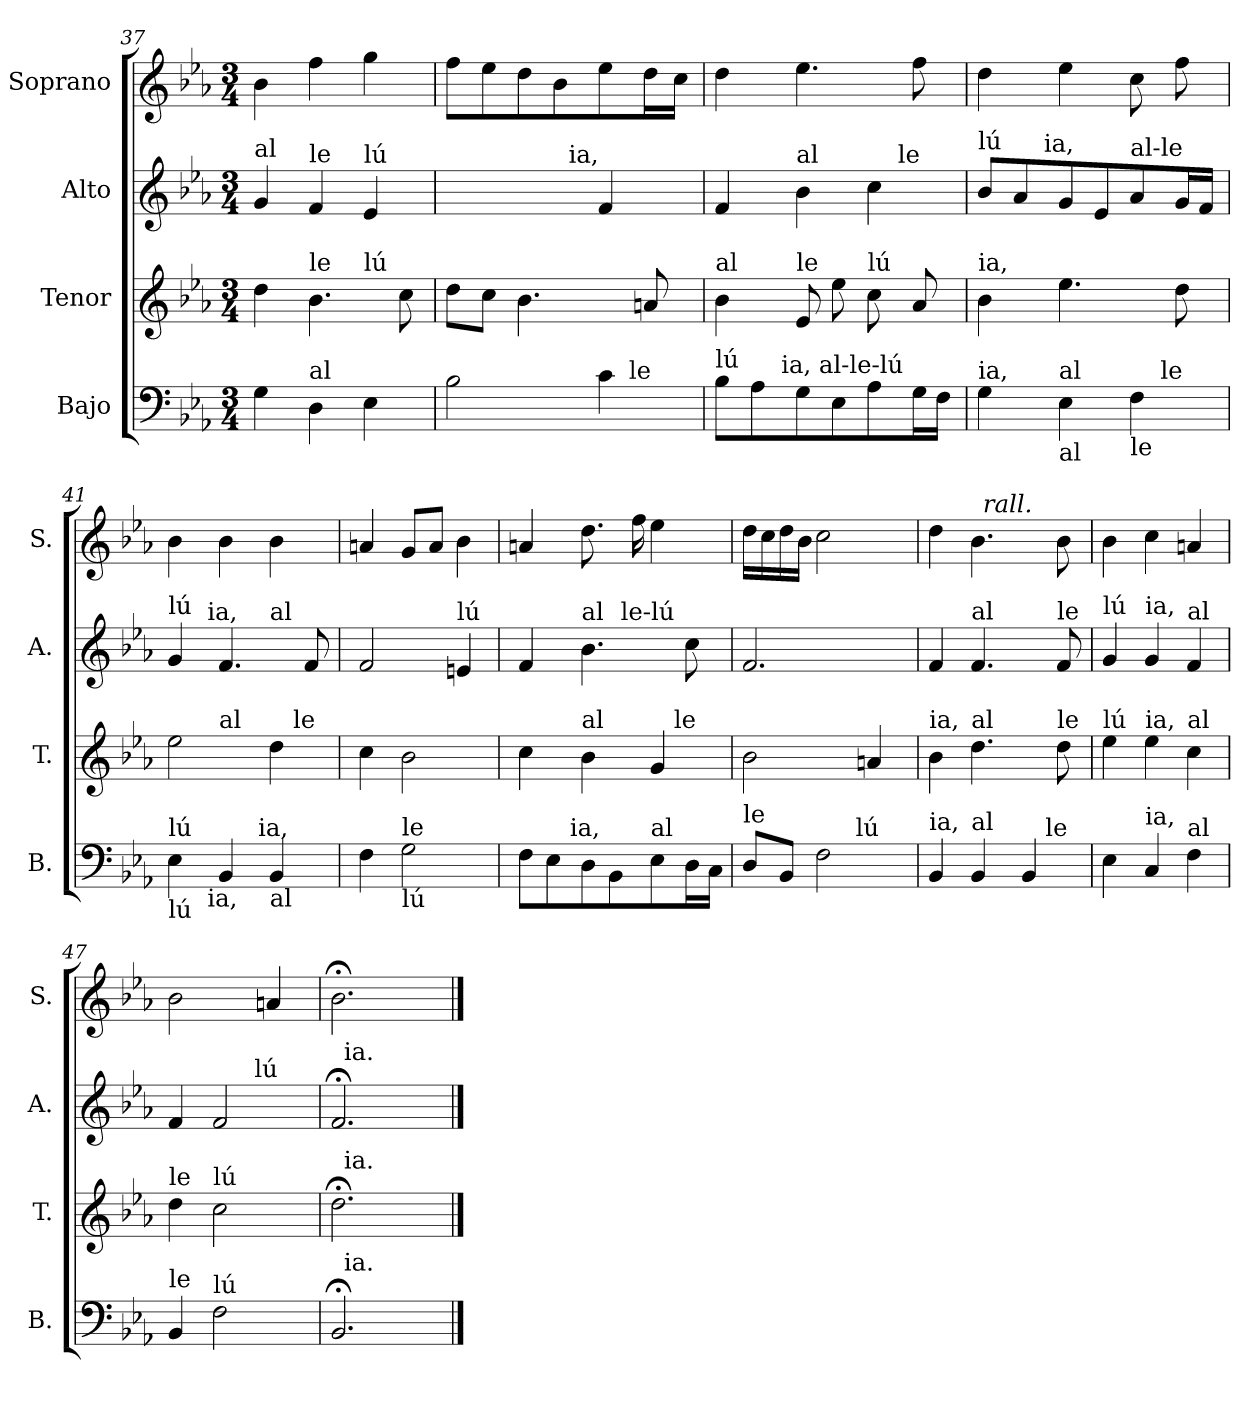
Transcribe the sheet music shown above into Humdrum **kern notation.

**kern	**kern	**kern	**kern
*part4	*part3	*part2	*part1
*staff4	*staff3	*staff2	*staff1
*I"Bajo	*I"Tenor	*I"Alto	*I"Soprano
*I'B.	*I'T.	*I'A.	*I'S.
*clefF4	*clefG2	*clefG2	*clefG2
*ITrd7c12	*	*	*
*k[b-e-a-]	*k[b-e-a-]	*k[b-e-a-]	*k[b-e-a-]
*E-:	*E-:	*E-:	*E-:
*M3/4	*M3/4	*M3/4	*M3/4
=37	=37	=37	=37
!	!	!LO:TX:a:t=al	!
!	!LO:TX:a:t=al	!	!
*	*^	*	*
4GG\	4dd\	2ryy	4g/	4b-\
!	!	!	!LO:TX:a:t=le	!
!	!LO:TX:a:t=le	!	!	!
!LO:TX:a:t=al	!	!	!	!
4DD\	4.b-\	.	4f/	4ff\
!	!	!	!LO:TX:a:t=lú	!
!	!	!LO:TX:a:t=lú	!	!
4EE-\	.	4ryy	4e-/	4gg\
.	8cc\	.	.	.
=38	=38	=38	=38	=38
!	!LO:TX:a:t=ia,	!	!	!
*^	*v	*v	*^	*
2BB-\	2ryy	8dd\L	2ryy	4ryy	8ff\L
.	.	8cc\J	.	.	8ee-\
.	.	4.b-\	.	8ryy	8dd\
.	.	.	.	32ryy	8b-\
!	!	!	!	!LO:TX:a:t=ia,	!
.	.	.	.	4ryy	.
4C\	16.ryy	.	4f/	.	8ee-\
!	!LO:TX:a:t=le	!	!	!	!
.	8ryy	.	.	.	.
.	.	8an/	.	.	16dd\L
.	.	.	.	16.ryy	.
.	.	.	.	.	16cc\JJ
.	32ryy	.	.	.	.
=39	=39	=39	=39	=39	=39
!	!	!LO:TX:a:t=al	!	!	!
!LO:TX:a:t=lú	!	!	!	!	!
8BB-\L	8..ryy	4b-\	4f/	2ryy	4dd\
8AA-\	.	.	.	.	.
!	!LO:TX:a:t=ia, al-le-lú	!	!	!	!
.	2ryy	.	.	.	.
!	!	!	!LO:TX:a:t=al	!	!
!	!	!LO:TX:a:t=le	!	!	!
8GG\	.	8e-/	4b-\	.	4.ee-\
8EE-\	.	8ee-\	.	.	.
!	!	!LO:TX:a:t=lú	!	!	!
8AA-\	.	8cc\	4cc\	16.ryy	.
!	!	!	!	!LO:TX:a:t=le	!
.	.	.	.	8ryy	.
16GG\L	.	8a-/	.	.	8ff\
16FF\JJ	.	.	.	.	.
.	32ryy	.	.	32ryy	.
!!LO:PB:g=z
=40	=40	=40	=40	=40	=40
!	!	!	!LO:TX:a:t=lú	!	!
!	!	!LO:TX:a:t=ia,	!	!	!
!LO:TX:a:t=ia,	!	!	!	!	!
4GG\	2ryy	4b-\	8b-/L	8..ryy	4dd\
.	.	.	8a-/	.	.
!	!	!	!	!LO:TX:a:t=ia,	!
.	.	.	.	2ryy	.
!LO:TX:b:t=al	!	!	!	!	!
!LO:TX:a:t=al	!	!	!	!	!
4EE-\	.	4.ee-\	8g/	.	4ee-\
.	.	.	8e-/	.	.
!	!	!	!LO:TX:a:t=al-le	!	!
!LO:TX:b:t=le	!	!	!	!	!
4FF\	16.ryy	.	8a-/	.	8cc\
!	!LO:TX:a:t=le	!	!	!	!
.	8ryy	.	.	.	.
.	.	8dd\	16g/L	.	8ff\
.	.	.	16f/JJ	.	.
.	32ryy	.	.	32ryy	.
=41	=41	=41	=41	=41	=41
!	!	!	!LO:TX:a:t=lú	!	!
!LO:TX:b:t=lú	!	!	!	!	!
!LO:TX:a:t=lú	!	!	!	!	!
*	*^	*^	*	*^	*
*	*	*	*	*^	*	*	*	*
4EE-\	8..ryy	4...ryy	2ee-\	4ryy	2ryy	4g/	8..ryy	2ryy	4b-\
!	!	!	!	!	!	!	!LO:TX:a:t=ia,	!	!
!	!LO:TX:b:t=ia,	!	!	!	!	!	!	!	!
.	2ryy	.	.	.	.	.	2ryy	.	.
!	!	!	!	!LO:TX:a:t=al	!	!	!	!	!
4BBB-/	.	.	.	2ryy	.	4.f/	.	.	4b-\
!	!	!LO:TX:a:t=ia,	!	!	!	!	!	!	!
.	.	4ryy	.	.	.	.	.	.	.
!	!	!	!	!	!	!	!	!LO:TX:a:t=al	!
!LO:TX:b:t=al	!	!	!	!	!	!	!	!	!
4BBB-/	.	.	4dd\	.	16.ryy	.	.	4ryy	4b-\
!	!	!	!	!	!LO:TX:a:t=le	!	!	!	!
.	.	.	.	.	8ryy	.	.	.	.
.	.	.	.	.	.	8f/	.	.	.
.	32ryy	32ryy	.	.	32ryy	.	32ryy	.	.
=42	=42	=42	=42	=42	=42	=42	=42	=42	=42
!	!	!	!	!	!	!LO:TX:a:t=le	!	!	!
!	!	!	!LO:TX:a:t=lú	!	!	!	!	!	!
!LO:TX:b:t=le	!	!	!	!	!	!	!	!	!
!LO:TX:a:t=al	!	!	!	!	!	!	!	!	!
*v	*v	*v	*	*	*	*v	*v	*v	*
*	*v	*v	*v	*	*
4FF\	4cc\	2f/	4an/
!LO:TX:b:t=lú	!	!	!
!LO:TX:a:t=le	!	!	!
2GG\	2b-\	.	8g/L
.	.	.	8a/J
!	!	!LO:TX:a:t=lú	!
.	.	4en/	4b-\
=43	=43	=43	=43
!	!	!LO:TX:a:t=ia,	!
!	!LO:TX:a:t=ia,	!	!
!LO:TX:b:t=ia,	!	!	!
!LO:TX:a:t=lú	!	!	!
*^	*^	*^	*
8FF\L	8..ryy	4cc\	2ryy	4f/	4ryy	4an/
8EE-\	.	.	.	.	.	.
!	!LO:TX:a:t=ia,	!	!	!	!	!
.	2ryy	.	.	.	.	.
!	!	!	!	!LO:TX:a:t=al	!	!
!	!	!LO:TX:a:t=al	!	!	!	!
8DD\	.	4b-\	.	4.b-\	8ryy	8.dd\
8BBB-\	.	.	.	.	32ryy	.
!	!	!	!	!	!LO:TX:a:t=le-lú	!
.	.	.	.	.	4ryy	.
.	.	.	.	.	.	16ff\
!LO:TX:a:t=al	!	!	!	!	!	!
8EE-\	.	4g/	16.ryy	.	.	4ee-\
!	!	!	!LO:TX:a:t=le	!	!	!
.	.	.	8ryy	.	.	.
16DD\L	.	.	.	8cc\	.	.
.	.	.	.	.	16.ryy	.
16CC\JJ	.	.	.	.	.	.
.	32ryy	.	32ryy	.	.	.
=44	=44	=44	=44	=44	=44	=44
!	!	!	!	!LO:TX:a:t=ia,	!	!
!	!	!LO:TX:a:t=lú	!	!	!	!
!LO:TX:a:t=le	!	!	!	!	!	!
*	*	*v	*v	*	*	*
*	*	*	*v	*v	*
8DD/L	4...ryy	2b-\	2.f/	16dd\LL
.	.	.	.	16cc\
8BBB-/J	.	.	.	16dd\
.	.	.	.	16b-\JJ
2FF\	.	.	.	2cc\
!	!LO:TX:a:t=lú	!	!	!
.	4ryy	.	.	.
.	.	4an/	.	.
.	32ryy	.	.	.
!!LO:LB:g=z
=45	=45	=45	=45	=45
!	!	!LO:TX:a:t=ia,	!	!
!LO:TX:a:t=ia,	!	!	!	!
*	*	*	*	*^
4BBB-/	2ryy	4b-\	4f/	4dd\	4ryy
!	!	!	!LO:TX:a:t=al	!	!
!	!	!LO:TX:a:t=al	!	!	!
!LO:TX:a:t=al	!	!	!	!	!
4BBB-/	.	4.dd\	4.f/	4.b-\	32ryy
!	!	!	!	!	!LO:TX:a:i:t=rall.
.	.	.	.	.	4...ryy
4BBB-/	16.ryy	.	.	.	.
!	!LO:TX:a:t=le	!	!	!	!
.	8ryy	.	.	.	.
!	!	!	!LO:TX:a:t=le	!	!
!	!	!LO:TX:a:t=le	!	!	!
.	.	8dd\	8f/	8b-\	.
.	32ryy	.	.	.	.
=46	=46	=46	=46	=46	=46
!	!	!	!LO:TX:a:t=lú	!	!
!	!	!LO:TX:a:t=lú	!	!	!
!LO:TX:a:t=lú	!	!	!	!	!
*v	*v	*	*	*v	*v
4EE-\	4ee-\	4g/	4b-\
!	!	!LO:TX:a:t=ia,	!
!	!LO:TX:a:t=ia,	!	!
!LO:TX:a:t=ia,	!	!	!
4CC/	4ee-\	4g/	4cc\
!	!	!LO:TX:a:t=al	!
!	!LO:TX:a:t=al	!	!
!LO:TX:a:t=al	!	!	!
4FF\	4cc\	4f/	4an/
=47	=47	=47	=47
!	!	!LO:TX:a:t=le	!
!	!LO:TX:a:t=le	!	!
!LO:TX:a:t=le	!	!	!
*	*	*^	*
4BBB-/	4dd\	4f/	4...ryy	2b-\
!	!LO:TX:a:t=lú	!	!	!
!LO:TX:a:t=lú	!	!	!	!
2FF\	2cc\	2f/	.	.
!	!	!	!LO:TX:a:t=lú	!
.	.	.	4ryy	.
.	.	.	.	4an/
.	.	.	32ryy	.
=48	=48	=48	=48	=48
*^	*^	*	*	*
2.BBB-;/	32ryy	2.dd;<\	32ryy	2.f;/	32ryy	2.b-;<\
!	!	!	!	!	!LO:TX:a:t=ia.	!
!	!	!	!LO:TX:a:t=ia.	!	!	!
!	!LO:TX:a:t=ia.	!	!	!	!	!
.	2ryy	.	2ryy	.	2ryy	.
.	8..ryy	.	8..ryy	.	8..ryy	.
*v	*v	*	*	*v	*v	*
*	*v	*v	*	*
==	==	==	==
*-	*-	*-	*-
